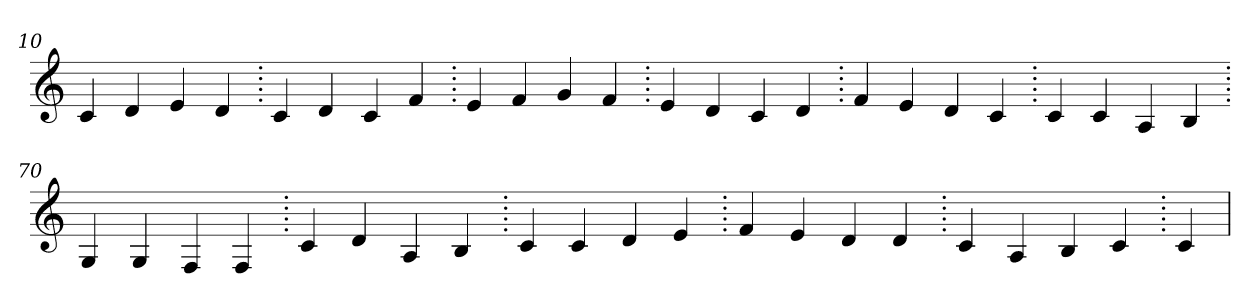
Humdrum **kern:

**kern
*part1
*staff1
*clefG2
=10.
4c
4d
4e
4d
=20.
4c
4d
4c
4f
=30.
4e
4f
4g
4f
=40.
4e
4d
4c
4d
=50.
4f
4e
4d
4c
=60.
4c
4c
4A
4B
=70.
4G
4G
4F
4F
=80.
4c
4d
4A
4B
=90.
4c
4c
4d
4e
=100.
4f
4e
4d
4d
=110.
4c
4A
4B
4c
=120.
4c
=
*-
